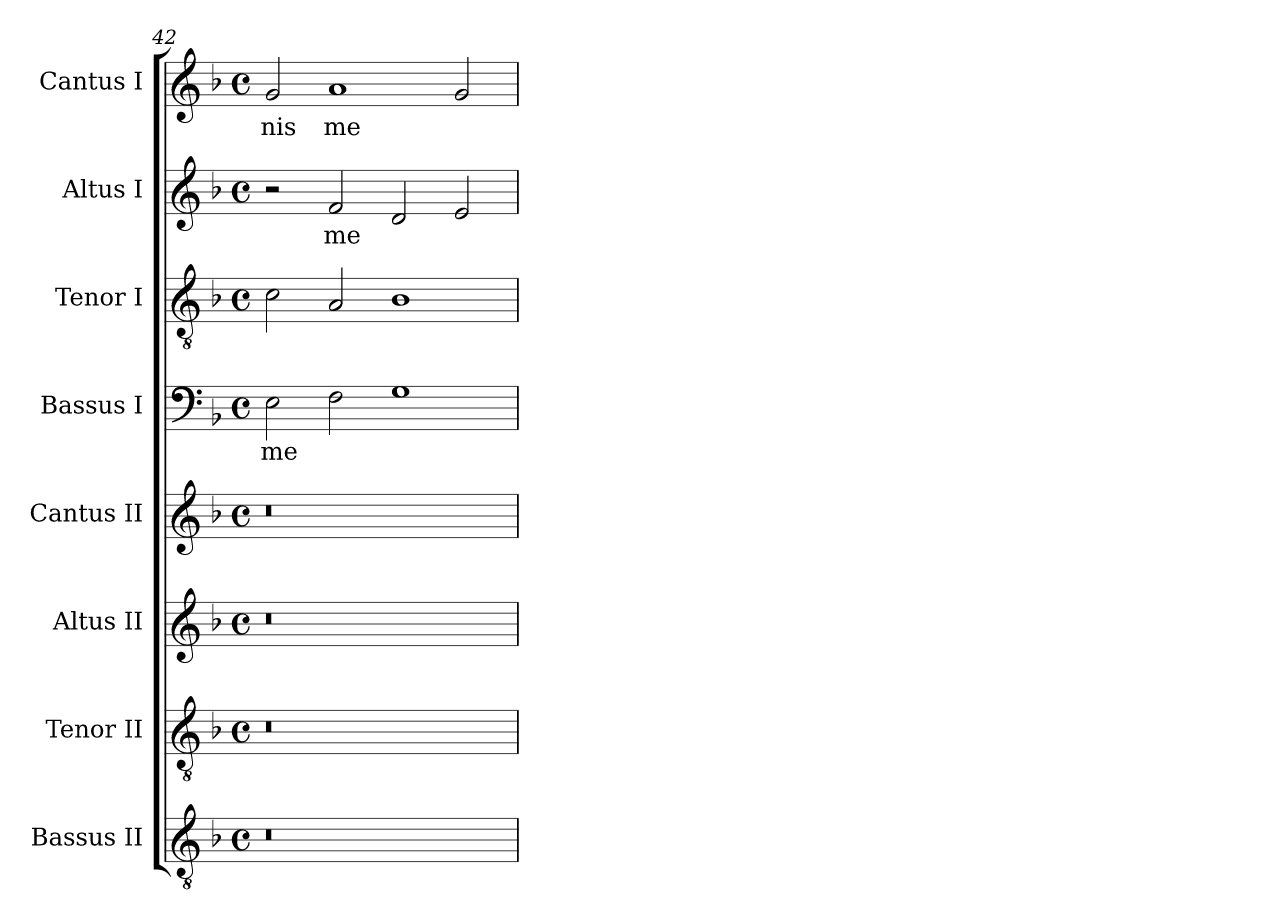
**kern	**kern	**kern	**kern	**kern	**text	**kern	**kern	**text	**kern	**text
*part8	*part7	*part6	*part5	*part4	*part4	*part3	*part2	*part2	*part1	*part1
*staff8	*staff7	*staff6	*staff5	*staff4	*staff4	*staff3	*staff2	*staff2	*staff1	*staff1
*I"Bassus II	*I"Tenor II	*I"Altus II	*I"Cantus II	*I"Bassus I	*	*I"Tenor I	*I"Altus I	*	*I"Cantus I	*
*clefGv2	*clefGv2	*clefG2	*clefG2	*clefF4	*	*clefGv2	*clefG2	*	*clefG2	*
*k[b-]	*k[b-]	*k[b-]	*k[b-]	*k[b-]	*	*k[b-]	*k[b-]	*	*k[b-]	*
*F:	*F:	*F:	*F:	*F:	*	*F:	*F:	*	*F:	*
*M4/4	*M4/4	*M4/4	*M4/4	*M4/4	*	*M4/4	*M4/4	*	*M4/4	*
*met(c)	*met(c)	*met(c)	*met(c)	*met(c)	*	*met(c)	*met(c)	*	*met(c)	*
=42	=42	=42	=42	=42	=42	=42	=42	=42	=42	=42
!	!	!	!	!	!LO:LY:b	!	!	!	!	!LO:LY:b:cj
0r	0r	0r	0r	2E\	me	2c\	2r	.	2g/	nis
!	!	!	!	!	!	!	!	!LO:LY:b	!	!LO:LY:b:cj
.	.	.	.	2F\	.	2A/	2f/	me	1a	me
.	.	.	.	1G	.	1B-	2d/	.	.	.
.	.	.	.	.	.	.	2e/	.	2g/	.
=	=	=	=	=	=	=	=	=	=	=
*-	*-	*-	*-	*-	*-	*-	*-	*-	*-	*-
